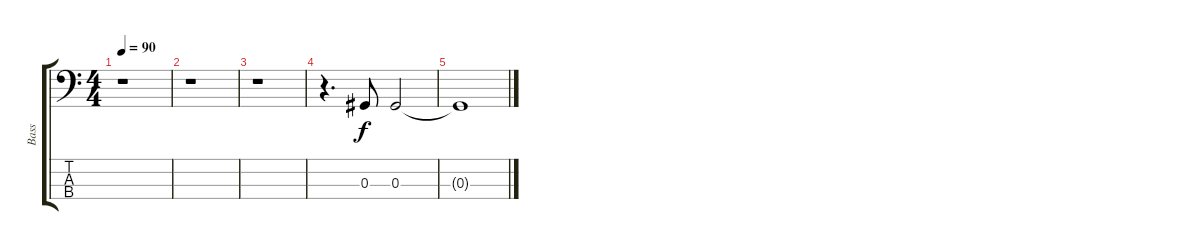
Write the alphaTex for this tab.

\track ("Bass" "Bass") {instrument electricbasspick}
\staff {score tabs}
\tuning (Gb2 Db2 Ab1 Eb1) {hide}
\ts (4 4)
\tempo 90
\clef f4
\ks c
r.1{dy f} |
r.1 |
r.1 |
r.4{d} 0.3.8 0.3.2 |
0.3{t}.1
